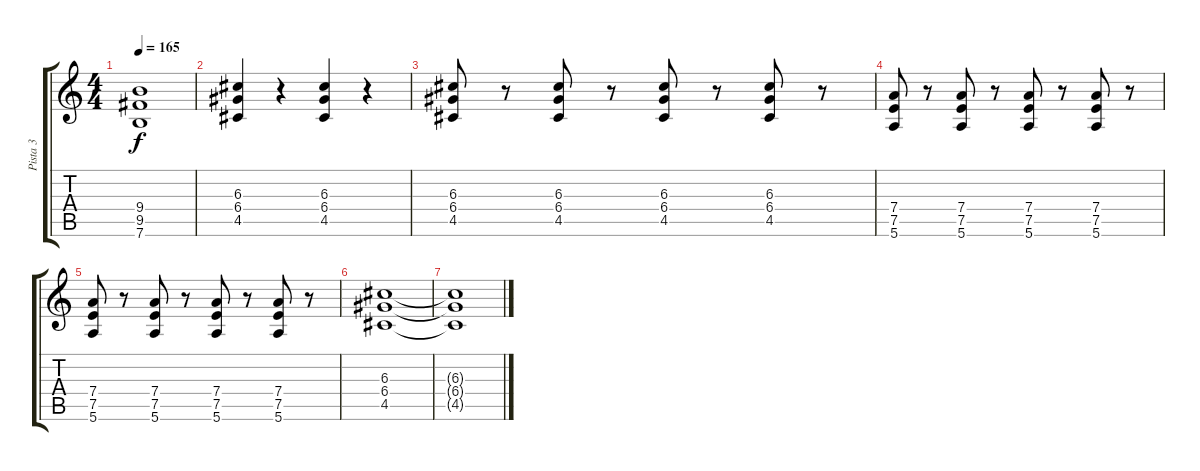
\track ("Pista 3" "Pista 3") {instrument overdrivenguitar}
\staff {score tabs}
\tuning (E4 B3 G3 D3 A2 E2) {hide}
\ts (4 4)
\tempo 165
\clef g2
\ks c
(9.4{t} 9.5{t} 7.6{t}).1{dy f} |
(6.3 6.4 4.5).4 r.4 (6.3 6.4 4.5).4 r.4 |
(6.3 6.4 4.5).8 r.8 (6.3 6.4 4.5).8 r.8 (6.3 6.4 4.5).8 r.8 (6.3 6.4 4.5).8 r.8 |
(7.4 7.5 5.6).8 r.8 (7.4 7.5 5.6).8 r.8 (7.4 7.5 5.6).8 r.8 (7.4 7.5 5.6).8 r.8 |
(7.4 7.5 5.6).8 r.8 (7.4 7.5 5.6).8 r.8 (7.4 7.5 5.6).8 r.8 (7.4 7.5 5.6).8 r.8 |
(6.3 6.4 4.5).1 |
(6.3{t} 6.4{t} 4.5{t}).1
